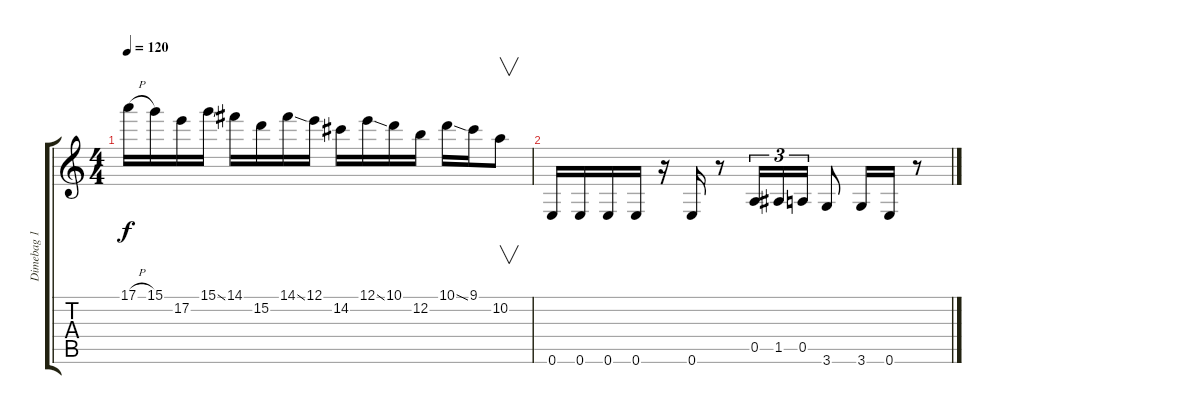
\track ("Dimebag 1" "Dimebag 1") {instrument distortionguitar}
\staff {score tabs}
\tuning (E4 B3 G3 D3 A2 E2) {hide}
\ts (4 4)
\tempo 120
\clef g2
\ks c
17.1{h}.16{dy f} 15.1.16 17.2.16 15.1{ss}.16 14.1.16 15.2.16 14.1{ss}.16 12.1.16 14.2.16 12.1{ss}.16 10.1.16 12.2.16 10.1{ss}.16 9.1.16 10.2.8{v} |
0.6.16 0.6.16 0.6.16 0.6.16 r.16 0.6.16 r.8 0.5.16{tu (3 2)} 1.5.16{tu (3 2)} 0.5.16{tu (3 2)} 3.6.8 3.6.16 0.6.16 r.8
